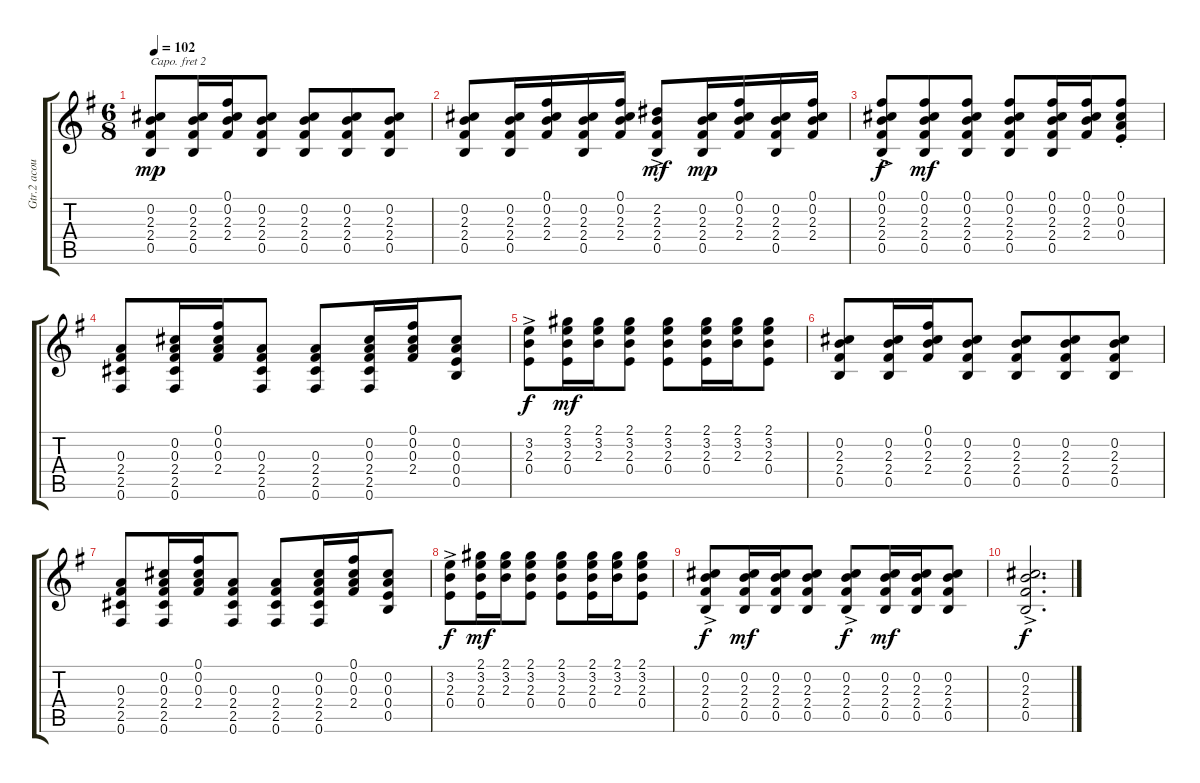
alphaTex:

\track ("Gtr.2 acoustic" "Gtr.2 acou") {instrument acousticguitarsteel}
\staff {score tabs}
\capo 2
\tuning (E4 B3 G3 D3 A2 E2) {hide}
\ts (6 8)
\tempo 102
\clef g2
\ks g
(0.2 2.3 2.4 0.5).8{dy mp} (0.2 2.3 2.4 0.5).16 (0.1 0.2 2.3 2.4).16 (0.2 2.3 2.4 0.5).8 (0.2 2.3 2.4 0.5).8 (0.2 2.3 2.4 0.5).8 (0.2 2.3 2.4 0.5).8 |
(0.2 2.3 2.4 0.5).8 (0.2 2.3 2.4 0.5).16 (0.1 0.2 2.3 2.4).16 (0.2 2.3 2.4 0.5).16 (0.1 0.2 2.3 2.4).16 (2.2{ac} 2.3{ac} 2.4{ac} 0.5{ac}).8{dy mf} (0.2 2.3 2.4 0.5).16{dy mp} (0.1 0.2 2.3 2.4).16 (0.2 2.3 2.4 0.5).16 (0.1 0.2 2.3 2.4).16 |
(0.1{ac} 0.2{ac} 2.3{ac} 2.4{ac} 0.5{ac}).8{dy f} (0.1 0.2 2.3 2.4 0.5).8{dy mf} (0.1 0.2 2.3 2.4 0.5).8 (0.1 0.2 2.3 2.4 0.5).8 (0.1 0.2 2.3 2.4 0.5).16 (0.1 0.2 2.3 2.4).16 (0.1{st} 0.2{st} 0.3{st} 0.4{st}).8 |
(0.3 2.4 2.5 0.6).8 (0.2 0.3 2.4 2.5 0.6).16 (0.1 0.2 0.3 2.4).16 (0.3 2.4 2.5 0.6).8 (0.3 2.4 2.5 0.6).8 (0.2 0.3 2.4 2.5 0.6).16 (0.1 0.2 0.3 2.4).16 (0.2 0.3 0.4 0.5).8 |
(3.2{ac} 2.3{ac} 0.4{ac}).8{dy f} (2.1 3.2 2.3 0.4).16{dy mf} (2.1 3.2 2.3).16 (2.1 3.2 2.3 0.4).8 (2.1 3.2 2.3 0.4).8 (2.1 3.2 2.3 0.4).16 (2.1 3.2 2.3).16 (2.1 3.2 2.3 0.4).8 |
(0.2 2.3 2.4 0.5).8 (0.2 2.3 2.4 0.5).16 (0.1 0.2 2.3 2.4).16 (0.2 2.3 2.4 0.5).8 (0.2 2.3 2.4 0.5).8 (0.2 2.3 2.4 0.5).8 (0.2 2.3 2.4 0.5).8 |
(0.3 2.4 2.5 0.6).8 (0.2 0.3 2.4 2.5 0.6).16 (0.1 0.2 0.3 2.4).16 (0.3 2.4 2.5 0.6).8 (0.3 2.4 2.5 0.6).8 (0.2 0.3 2.4 2.5 0.6).16 (0.1 0.2 0.3 2.4).16 (0.2 0.3 0.4 0.5).8 |
(3.2{ac} 2.3{ac} 0.4{ac}).8{dy f} (2.1 3.2 2.3 0.4).16{dy mf} (2.1 3.2 2.3).16 (2.1 3.2 2.3 0.4).8 (2.1 3.2 2.3 0.4).8 (2.1 3.2 2.3 0.4).16 (2.1 3.2 2.3).16 (2.1 3.2 2.3 0.4).8 |
(0.2{ac} 2.3{ac} 2.4{ac} 0.5{ac}).8{dy f} (0.2 2.3 2.4 0.5).16{dy mf} (0.2 2.3 2.4 0.5).16 (0.2 2.3 2.4 0.5).8 (0.2{ac} 2.3{ac} 2.4{ac} 0.5{ac}).8{dy f} (0.2 2.3 2.4 0.5).16{dy mf} (0.2 2.3 2.4 0.5).16 (0.2 2.3 2.4 0.5).8 |
(0.2{ac} 2.3{ac} 2.4{ac} 0.5{ac}).2{d dy f}
